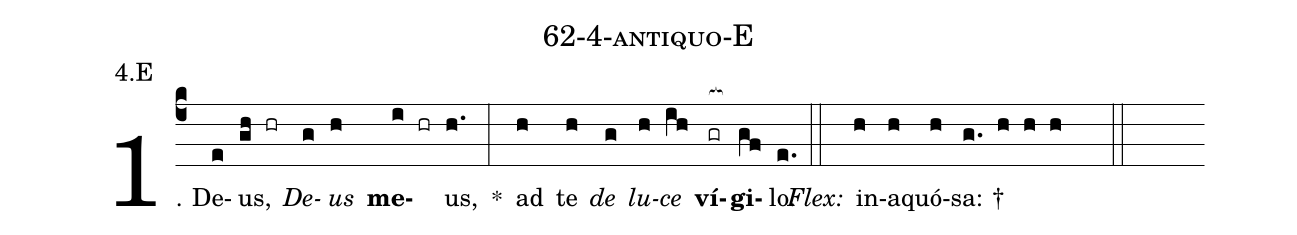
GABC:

name: 62-4-antiquo-E;
annotation: 4.E;
%%
(c4)1. De(e)us,(gh hr) <i>De</i>(g)<i>us</i>(h) <b>me</b>(i hr)us,(h.) *(:) ad(h) te(h) <i>de</i>(g) <i>lu</i>(h)<i>ce</i>(ih) <b>ví</b>(gr[ocb:1{])<b>gi</b>(gf[ocb:0}])lo.(e.) (::)
<i>Flex:</i>()  in(h)a(h)quó(h)sa: †(g. h h h  ::)
